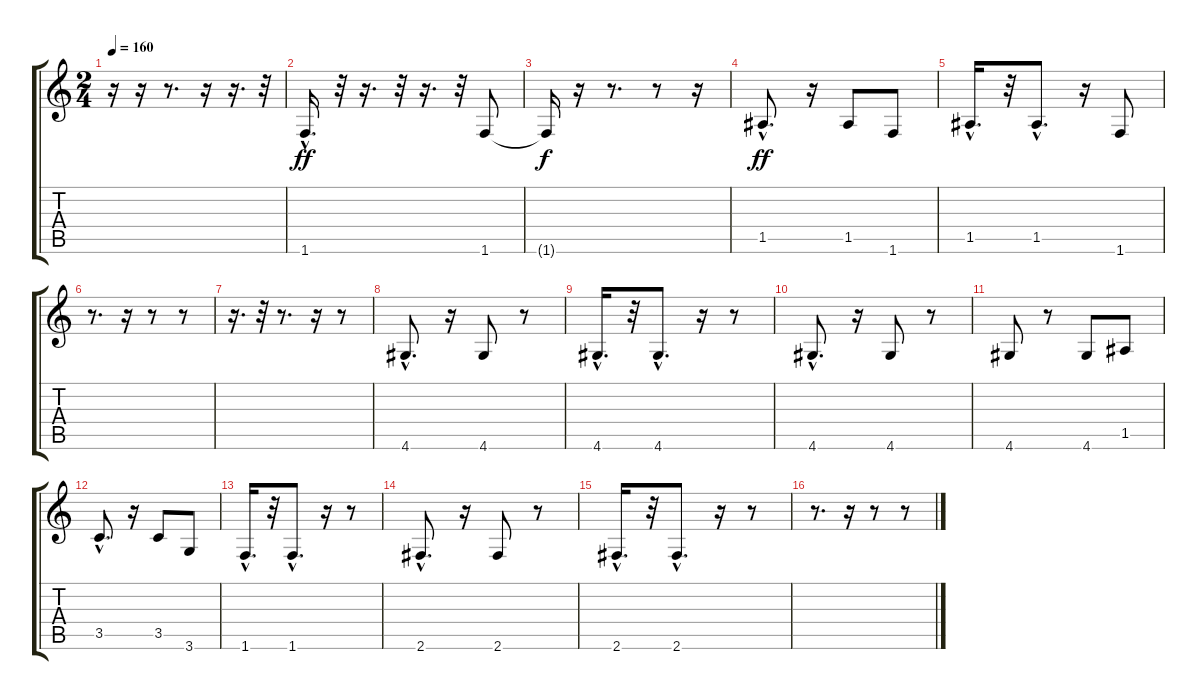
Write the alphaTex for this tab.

\track "" {instrument electricguitarjazz}
\staff {score tabs}
\tuning (E4 B3 G3 D3 A2 E2) {hide}
\ts (2 4)
\tempo 160
\clef g2
\ks c
r.16{dy f} r.16 r.8{d} r.16 r.16{d} r.32 |
1.6{hac}.16{d dy ff} r.32 r.16{d} r.32 r.16{d} r.32 1.6.8 |
1.6{t}.16{dy f} r.16 r.8{d} r.8 r.16 |
1.5{hac}.8{d dy ff} r.16 1.5.8 1.6.8 |
1.5{hac}.16{d} r.32 1.5{hac}.8{d} r.16 1.6.8 |
r.8{d} r.16 r.8 r.8 |
r.16{d} r.32 r.8{d} r.16 r.8 |
4.6{hac}.8{d} r.16 4.6.8 r.8 |
4.6{hac}.16{d} r.32 4.6{hac}.8{d} r.16 r.8 |
4.6{hac}.8{d} r.16 4.6.8 r.8 |
4.6.8 r.8 4.6.8 1.5.8 |
3.5{hac}.8{d} r.16 3.5.8 3.6.8 |
1.6{hac}.16{d} r.32 1.6{hac}.8{d} r.16 r.8 |
2.6{hac}.8{d} r.16 2.6.8 r.8 |
2.6{hac}.16{d} r.32 2.6{hac}.8{d} r.16 r.8 |
r.8{d} r.16 r.8 r.8
